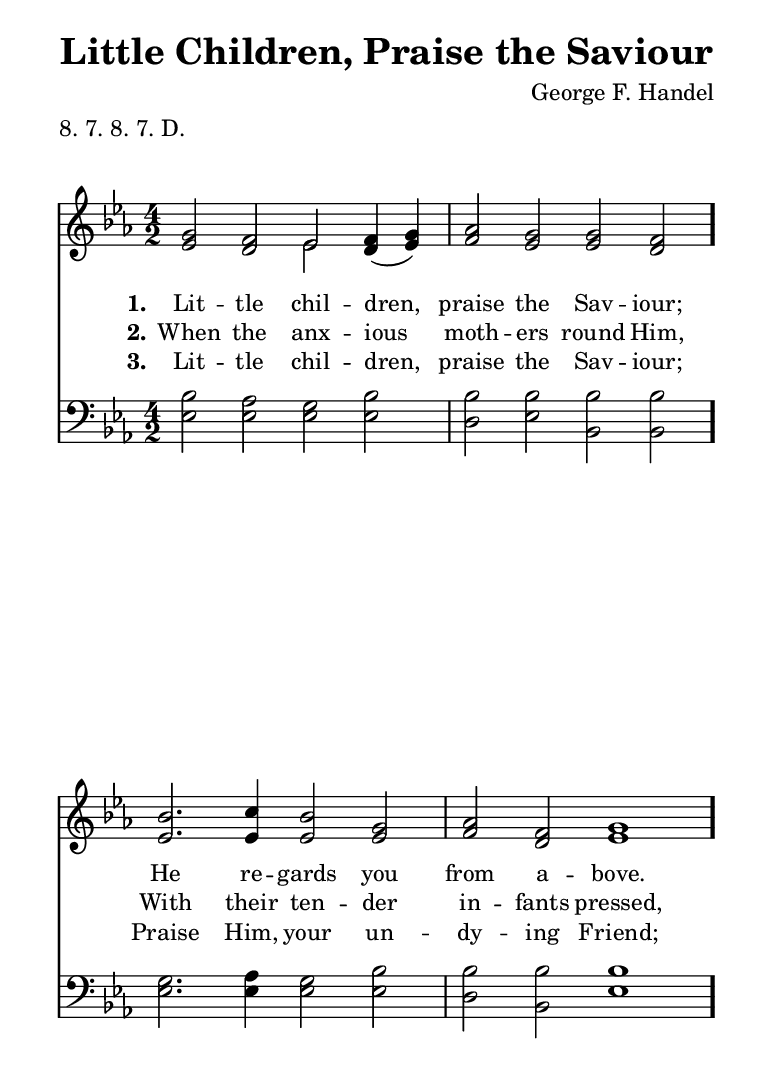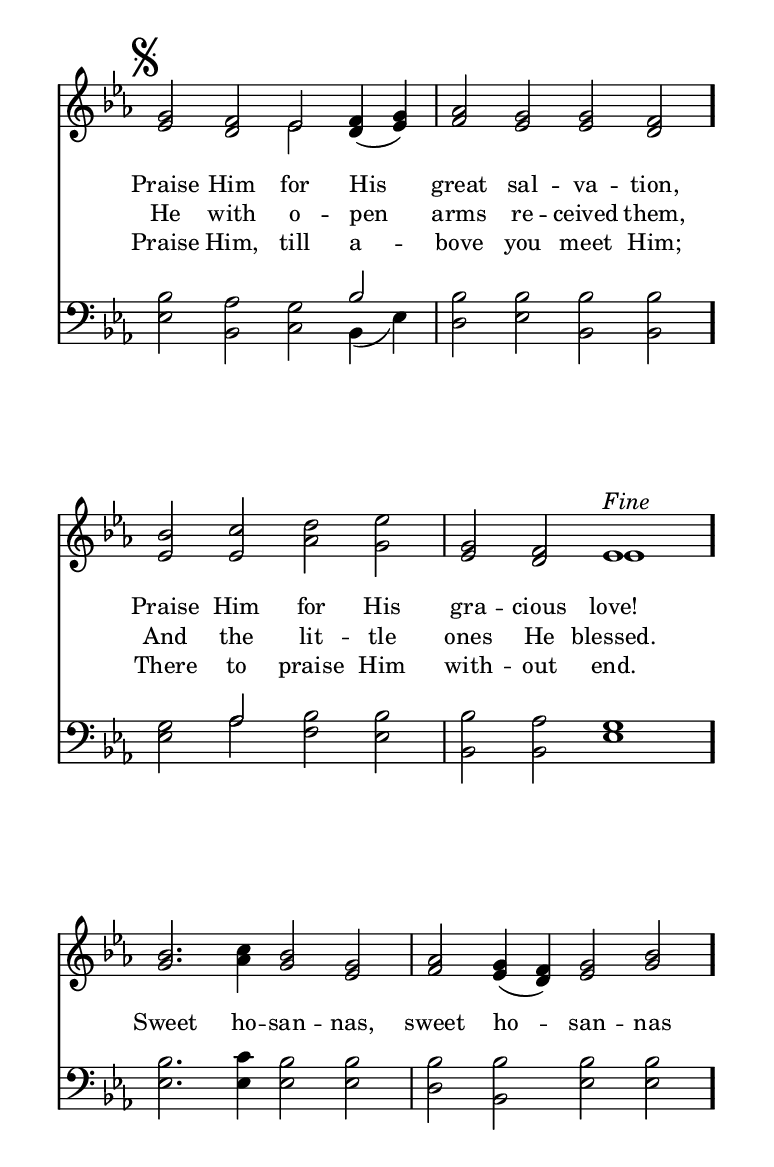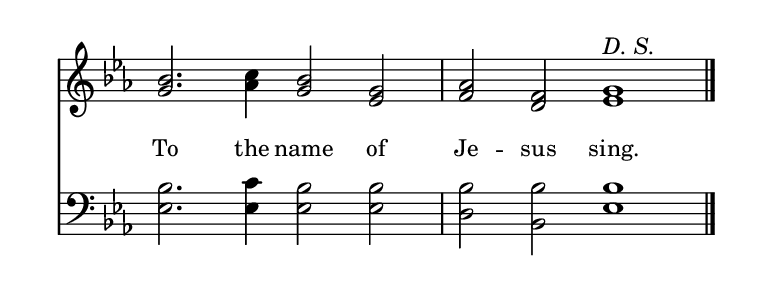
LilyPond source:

\include "common/global.ily"
\paper {
  \include "common/paper.ily"
  ragged-last-bottom = ##t
  system-system-spacing.padding = 9
}

\header{
  %children
  hymnnumber = "364"
  title = "Little Children, Praise the Saviour"
  tunename = ""
  meter = "8. 7. 8. 7. D."
  poet = ""
  composer = "George F. Handel"
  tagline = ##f
}

global = {
  \include "common/overrides.ily"
  \override Staff.TimeSignature.style = #'numbered
  \time 4/2
  \override Score.MetronomeMark.transparent = ##t % hide all fermata changes too
  \tempo 2=100
  \key ees \major
  \autoBeamOff
}

marksegno = { \mark \markup { \musicglyph #"scripts.segno" } }

notesSopranoSecond = {
\relative c'' {

  g2 f ees f4( g) | aes2 g g f |
  bes2 c d ees | g, f ees1^\markup{\italic Fine} |

}
}

notesSoprano = {
\global
\relative c'' {

  g2 f ees f4( g) | aes2 g g f |
  bes2. c4 bes2 g | aes f g1 |
  \notesSopranoSecond

  bes2. c4 bes2 g | aes g4( f) g2 bes | % original has bar in wrong place
  bes2. c4 bes2 g | aes f g1^\markup{\italic{D. S.}} |

  \bar "|."

}
}

notesAltoSecond = {
\relative e' {

  ees2 d ees d4( ees) | f2 ees ees d |
  ees2 ees aes g | ees d ees1 |

}
}

notesAlto = {
\global
\relative e' {

  ees2 d ees d4( ees) | f2 ees ees d |
  ees2. ees4 ees2 ees | f d ees1 |
  \notesAltoSecond

  g2. aes4 g2 ees | f ees4( d) ees2 g |
  g2. aes4 g2 ees | f d ees1 |

}
}

notesTenorSecond = {
\relative a {

  bes2 aes g bes | bes bes bes bes |
  g2 aes bes bes | bes aes g1 |

}
}

notesTenor = {
\global
\relative a {

  bes2 aes g bes | bes bes bes bes |
  g2. aes4 g2 bes | bes bes bes1 |
  \notesTenorSecond

  bes2. c4 bes2 bes | bes bes bes bes |
  bes2. c4 bes2 bes | bes bes bes1 |

}
}

notesBassSecond = {
\relative f {

  ees2 bes c bes4( ees) | d2 ees bes bes |
  ees2 aes f ees | bes bes ees1 |

}
}

notesBass = {
\global
\relative f {

  ees2 ees ees ees | d ees bes bes |
  ees2. ees4 ees2 ees | d bes ees1 |
  \notesBassSecond

  ees2. ees4 ees2 ees | d bes ees ees |
  ees2. ees4 ees2 ees | d bes ees1 |

}
}

Refrain = \lyricmode {

Sweet ho -- san -- nas, sweet ho -- san -- nas \bar "."
To the name of Je -- sus sing. \bar "."
( - Repeat last two lines of stanza - )

}

wordsA = \lyricmode {
\set stanza = "1."

Lit -- tle chil -- dren, praise the Sav -- iour; \bar "."
He re -- gards you from a -- bove. \bar "."
%{HIDE>%} \marksegno %{<HIDE%} Praise Him for His great sal -- va -- tion, \bar "."
Praise Him for His gra -- cious love! \bar "."

}

wordsB = \lyricmode {
\set stanza = "2."

When the anx -- ious moth -- ers round Him,
With their ten -- der in -- fants pressed,
He with o -- pen arms re -- ceived them,
And the lit -- tle ones He blessed. % 1951 music edition and blue book both have "blest" here but that is not a verbal form (only adjectival)

\Refrain

}

wordsC = \lyricmode {
\set stanza = "3."

Lit -- tle chil -- dren, praise the Sav -- iour;
Praise Him, your un -- dy -- ing Friend;
Praise Him, till a -- bove you meet Him;
There to praise Him with -- out end.

}

\score {
  \context ChoirStaff <<
    \context Staff = upper <<
      \set Staff.autoBeaming = ##f
      \set ChoirStaff.systemStartDelimiter = #'SystemStartBar
      \set ChoirStaff.printPartCombineTexts = ##f
      \partcombine #'(2 . 11) \notesSoprano \notesAlto
      \context NullVoice = sopranos { \voiceOne << \notesSoprano >> }
      \context Lyrics = one   \lyricsto sopranos \wordsA
      \context Lyrics = two   \lyricsto sopranos \wordsB
      \context Lyrics = three \lyricsto sopranos \wordsC
    >>
    \context Staff = men <<
      \set Staff.autoBeaming = ##f
      \clef bass
      \set ChoirStaff.printPartCombineTexts = ##f
      \partcombine #'(2 . 11) \notesTenor \notesBass
    >>
  >>
  \layout {
    \include "common/layout.ily"
  }
}

\score {
  \context ChoirStaff <<
    \context Staff = upper <<
      \context Voice = sopranos { \voiceOne { \notesSoprano \notesSopranoSecond } }
      \context Voice = altos { \voiceTwo { \notesAlto \notesAltoSecond } }
    >>
    \context Staff = men <<
      \clef bass
      \context Voice = tenors { \voiceOne { \notesTenor \notesTenorSecond } }
      \context Voice = basses { \voiceTwo { \notesBass \notesBassSecond } }
    >>
  >>
  \midi{
    \include "common/midi.ily"
  }
}



\version "2.19.49"  % necessary for upgrading to future LilyPond versions.

% vi:set et ts=2 sw=2 ai nocindent syntax=lilypond:
